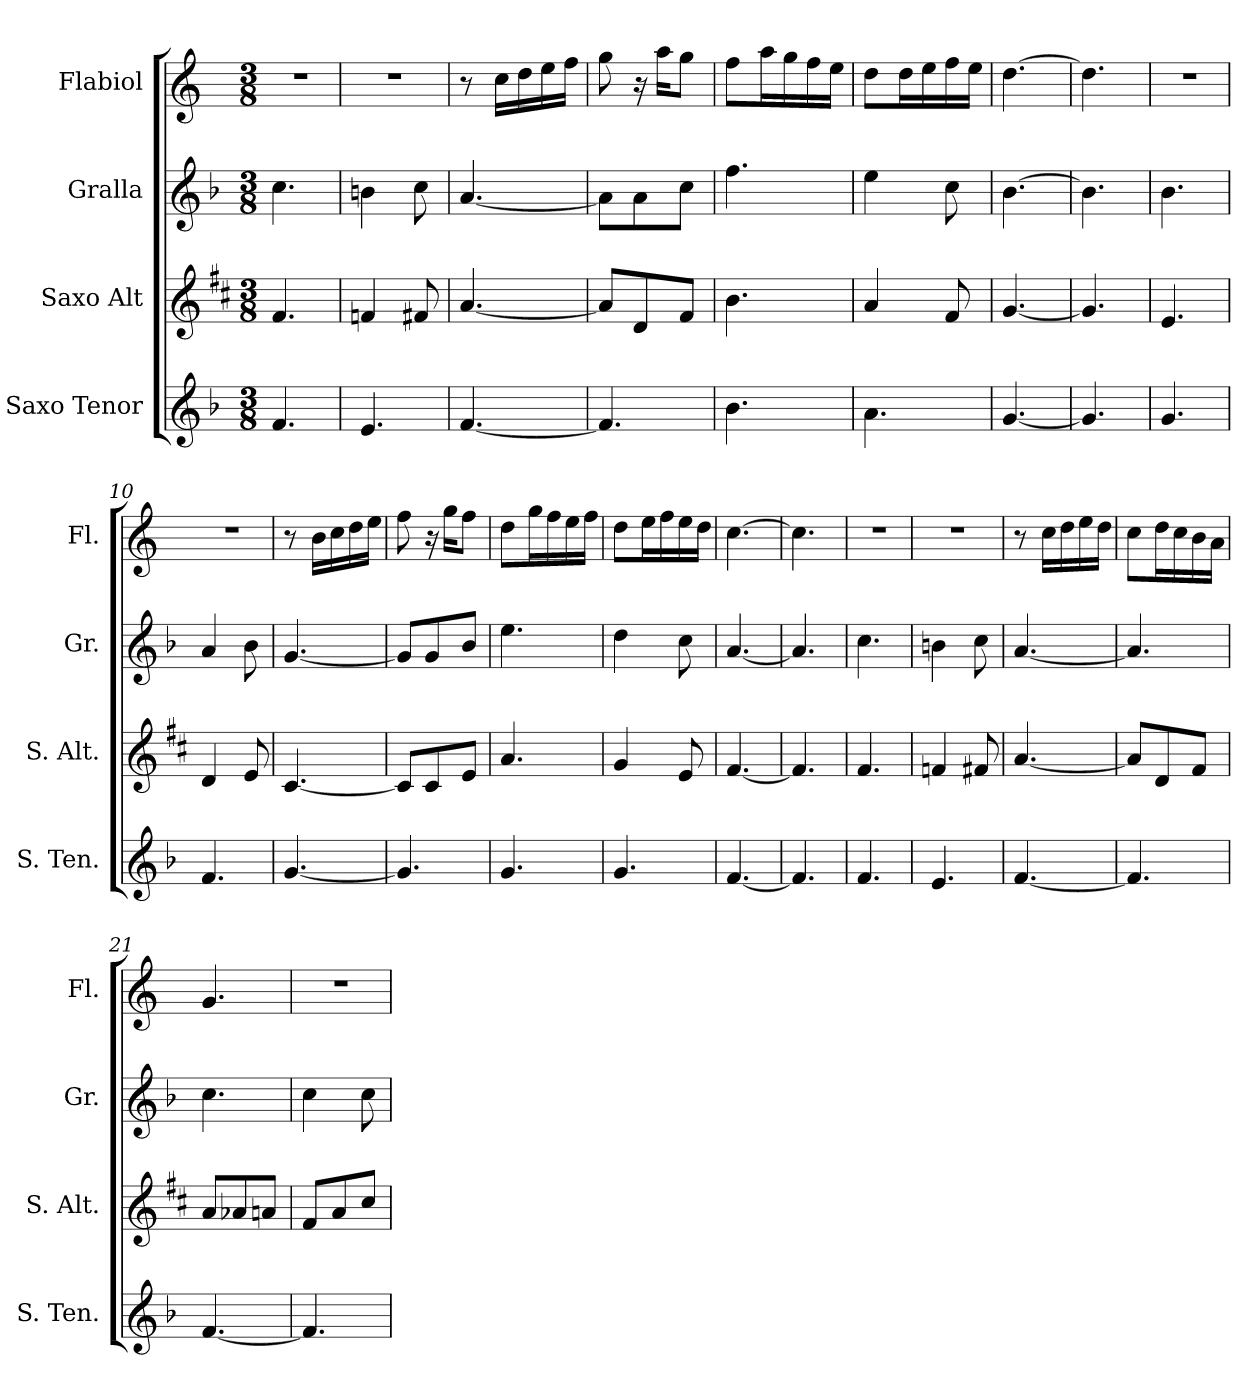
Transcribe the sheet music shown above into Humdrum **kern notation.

**kern	**kern	**kern	**kern
*part4	*part3	*part2	*part1
*staff4	*staff3	*staff2	*staff1
*I"Saxo Tenor	*I"Saxo Alt	*I"Gralla	*I"Flabiol
*I'S. Ten.	*I'S. Alt.	*I'Gr.	*I'Fl.
*clefG2	*clefG2	*clefG2	*clefG2
*ITrd8c14	*ITrd-2c-3	*	*ITrd-3c-5
*k[b-]	*k[b-]	*k[b-]	*k[b-]
*M3/8	*M3/8	*M3/8	*M3/8
*MM125	*MM125	*MM125	*MM125
=1	=1	=1	=1
4.F/	4.a/	4.cc\	4.r
=2	=2	=2	=2
4.E/	4a-X/	4bn\	4.r
.	8an/	8cc\	.
=3	=3	=3	=3
[4.F/	[4.cc/	[4.a/	8r
.	.	.	16ff\LL
.	.	.	16gg\
.	.	.	16aa\
.	.	.	16bb-\JJ
=4	=4	=4	=4
4.F/]	8cc/L]	8a\L]	8ccc\
.	8f/	8a\	16r
.	.	.	16ddd\KL
.	8a/J	8cc\J	8ccc\J
=5	=5	=5	=5
4.B-\	4.dd\	4.ff\	8bb-\L
.	.	.	16ddd\L
.	.	.	16ccc\
.	.	.	16bb-\
.	.	.	16aa\JJ
=6	=6	=6	=6
4.A\	4cc/	4ee\	8gg\L
.	.	.	16gg\L
.	.	.	16aa\
.	8a/	8cc\	16bb-\
.	.	.	16aa\JJ
=7	=7	=7	=7
[4.G/	[4.b-/	[4.b-\	[4.gg\
=8	=8	=8	=8
4.G/]	4.b-/]	4.b-\]	4.gg\]
=9	=9	=9	=9
4.G/	4.g/	4.b-\	4.r
=10	=10	=10	=10
4.F/	4f/	4a/	4.r
.	8g/	8b-\	.
=11	=11	=11	=11
[4.G/	[4.e/	[4.g/	8r
.	.	.	16ee\LL
.	.	.	16ff\
.	.	.	16gg\
.	.	.	16aa\JJ
!!LO:LB:g=z
=12	=12	=12	=12
4.G/]	8e/L]	8g/L]	8bb-\
.	8e/	8g/	16r
.	.	.	16ccc\KL
.	8g/J	8b-/J	8bb-\J
=13	=13	=13	=13
4.G/	4.cc/	4.ee\	8gg\L
.	.	.	16ccc\L
.	.	.	16bb-\
.	.	.	16aa\
.	.	.	16bb-\JJ
=14	=14	=14	=14
4.G/	4b-/	4dd\	8gg\L
.	.	.	16aa\L
.	.	.	16bb-\
.	8g/	8cc\	16aa\
.	.	.	16gg\JJ
=15	=15	=15	=15
[4.F/	[4.a/	[4.a/	[4.ff\
=16	=16	=16	=16
4.F/]	4.a/]	4.a/]	4.ff\]
=17	=17	=17	=17
4.F/	4.a/	4.cc\	4.r
=18	=18	=18	=18
4.E/	4a-X/	4bn\	4.r
.	8an/	8cc\	.
=19	=19	=19	=19
[4.F/	[4.cc/	[4.a/	8r
.	.	.	16ff\LL
.	.	.	16gg\
.	.	.	16aa\
.	.	.	16gg\JJ
=20	=20	=20	=20
4.F/]	8cc/L]	4.a/]	8ff\L
.	8f/	.	16gg\L
.	.	.	16ff\
.	8a/J	.	16ee\
.	.	.	16dd\JJ
=21	=21	=21	=21
[4.F/	8cc/L	4.cc\	4.cc/
.	8cc-X/	.	.
.	8ccn/J	.	.
=22	=22	=22	=22
4.F/]	8a/L	4cc\	4.r
.	8cc/	.	.
.	8ee/J	8cc\	.
=	=	=	=
*-	*-	*-	*-
